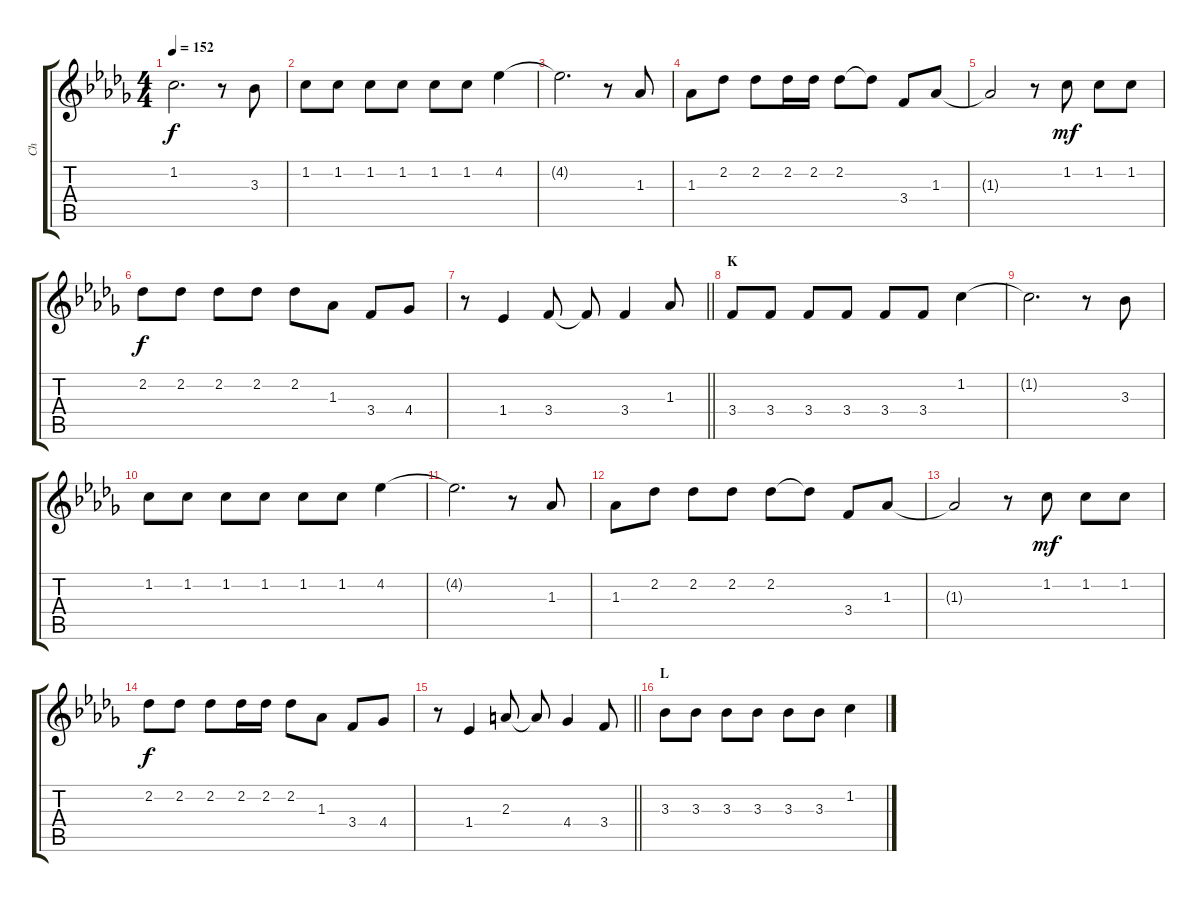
\track ("Ch" "Ch") {instrument contrabass}
\staff {score tabs}
\tuning (E4 B3 G3 D3 A2 E2) {hide}
\ts (4 4)
\tempo 152
\clef g2
\ks db
1.2{t}.2{d dy f} r.8 3.3.8 |
1.2.8 1.2.8 1.2.8 1.2.8 1.2.8 1.2.8 4.2.4 |
4.2{t}.2{d} r.8 1.3.8 |
1.3.8 2.2.8 2.2.8 2.2.16 2.2.16 2.2.8 2.2{t}.8 3.4.8 1.3.8 |
1.3{t}.2 r.8 1.2.8{dy mf} 1.2.8 1.2.8 |
2.2.8{dy f} 2.2.8 2.2.8 2.2.8 2.2.8 1.3.8 3.4.8 4.4.8 |
\barLineRight lightlight
r.8 1.4.4 3.4.8 3.4{t}.8 3.4.4 1.3.8 |
\section ("" "K")
3.4.8 3.4.8 3.4.8 3.4.8 3.4.8 3.4.8 1.2.4 |
1.2{t}.2{d} r.8 3.3.8 |
1.2.8 1.2.8 1.2.8 1.2.8 1.2.8 1.2.8 4.2.4 |
4.2{t}.2{d} r.8 1.3.8 |
1.3.8 2.2.8 2.2.8 2.2.8 2.2.8 2.2{t}.8 3.4.8 1.3.8 |
1.3{t}.2 r.8 1.2.8{dy mf} 1.2.8 1.2.8 |
2.2.8{dy f} 2.2.8 2.2.8 2.2.16 2.2.16 2.2.8 1.3.8 3.4.8 4.4.8 |
\barLineRight lightlight
r.8 1.4.4 2.3.8 2.3{t}.8 4.4.4 3.4.8 |
\section ("" "L")
3.3.8 3.3.8 3.3.8 3.3.8 3.3.8 3.3.8 1.2.4
